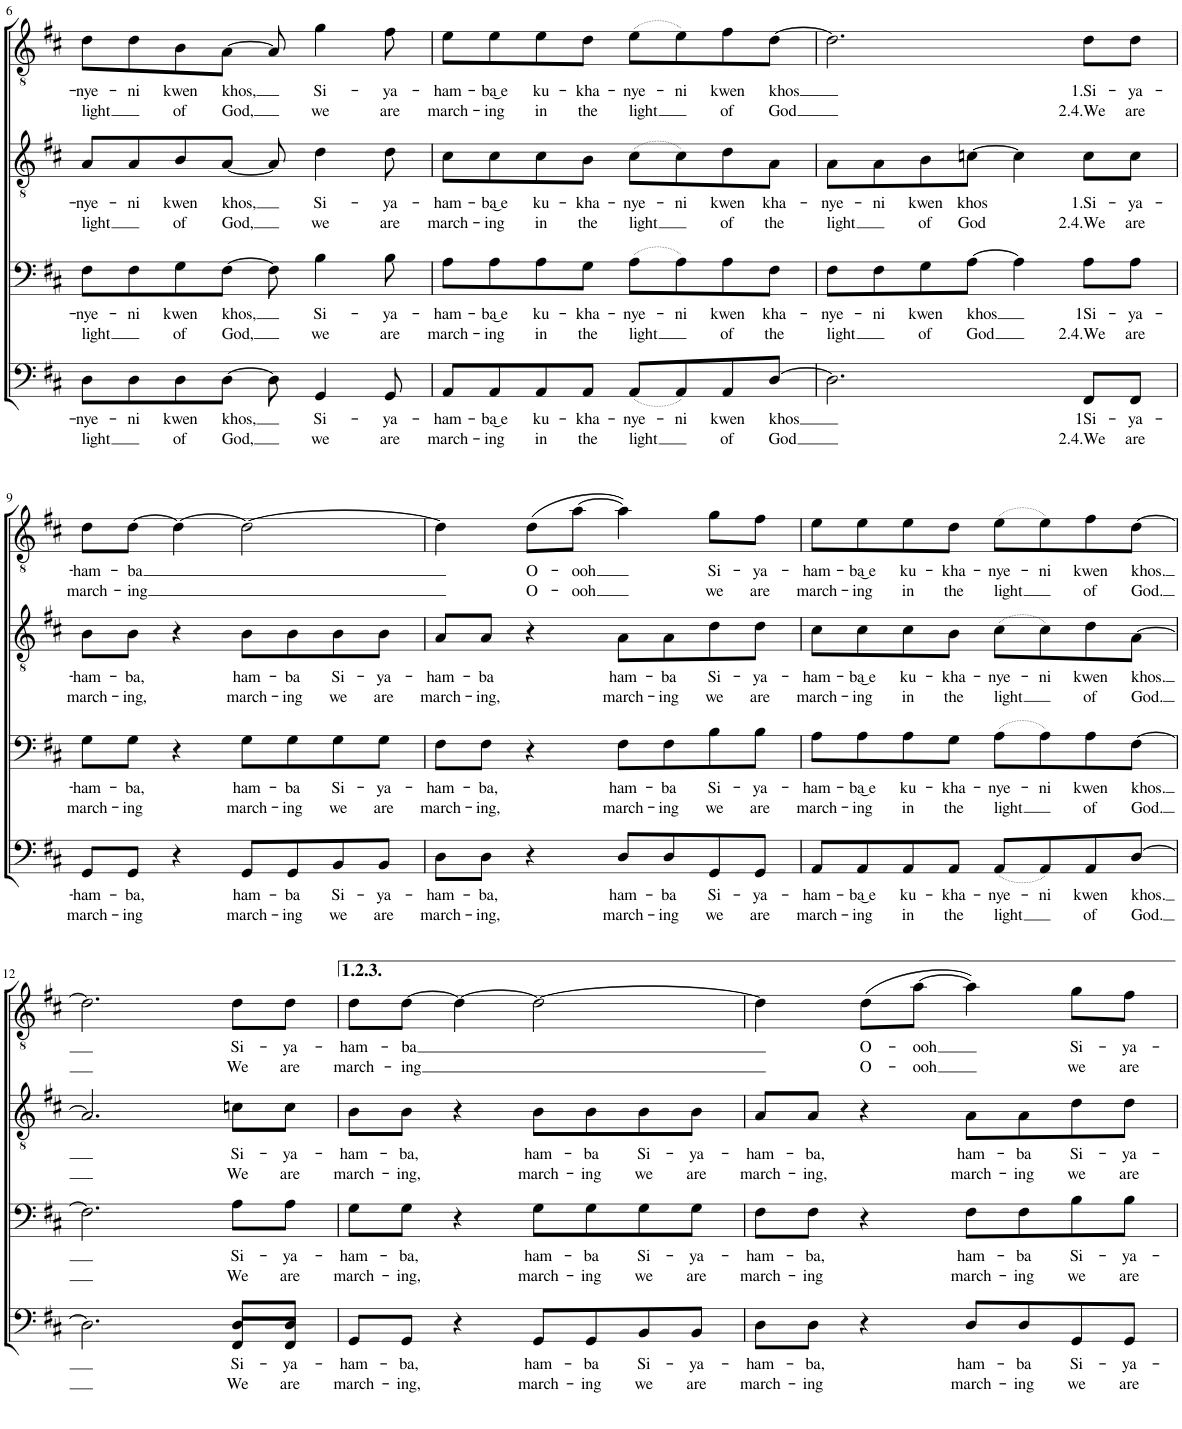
**kern	**text	**text	**kern	**text	**text	**kern	**text	**text	**kern	**text	**text
*part4	*part4	*part4	*part3	*part3	*part3	*part2	*part2	*part2	*part1	*part1	*part1
*staff4	*staff4	*staff4	*staff3	*staff3	*staff3	*staff2	*staff2	*staff2	*staff1	*staff1	*staff1
*I"B	*	*	*I"Br	*	*	*I"T2	*	*	*I"T1	*	*
!!LO:PB:g=z
*clefF4	*	*	*clefF4	*	*	*clefGv2	*	*	*clefGv2	*	*
*k[f#c#]	*	*	*k[f#c#]	*	*	*k[f#c#]	*	*	*k[f#c#]	*	*
*M4/4	*	*	*M4/4	*	*	*M4/4	*	*	*M4/4	*	*
*met(c)	*	*	*met(c)	*	*	*met(c)	*	*	*met(c)	*	*
=6	=6	=6	=6	=6	=6	=6	=6	=6	=6	=6	=6
!	!LO:LY:b	!LO:LY:b	!	!LO:LY:b	!LO:LY:b	!	!LO:LY:b	!LO:LY:b	!	!LO:LY:b	!LO:LY:b
8D\L	-nye-	light	8F#\L	-nye-	light	8A/L	-nye-	light	8d\L	-nye-	light
!	!LO:LY:b	!	!	!LO:LY:b	!	!	!LO:LY:b	!	!	!LO:LY:b	!
8D\	-ni	.	8F#\	-ni	.	8A/	-ni	.	8d\	-ni	.
!	!LO:LY:b	!LO:LY:b	!	!LO:LY:b	!LO:LY:b	!	!LO:LY:b	!LO:LY:b	!	!LO:LY:b	!LO:LY:b
8D\	kwen	of	8G\	kwen	of	8B/	kwen	of	8B\	kwen	of
!	!LO:LY:b	!LO:LY:b	!	!LO:LY:b	!LO:LY:b	!	!LO:LY:b	!LO:LY:b	!	!LO:LY:b	!LO:LY:b
[8D\J	khos,	God,	[8F#\J	khos,	God,	[8A/J	khos,	God,	[8A\J	khos,	God,
8D\]	.	.	8F#\]	.	.	8A/]	.	.	8A/]	.	.
!	!LO:LY:b	!LO:LY:b	!	!LO:LY:b	!LO:LY:b	!	!LO:LY:b	!LO:LY:b	!	!LO:LY:b	!LO:LY:b
4GG/	Si-	we	4B\	Si-	we	4d\	Si-	we	4g\	Si-	we
!	!LO:LY:b	!LO:LY:b	!	!LO:LY:b	!LO:LY:b	!	!LO:LY:b	!LO:LY:b	!	!LO:LY:b	!LO:LY:b
8GG/	-ya-	are	8B\	-ya-	are	8d\	-ya-	are	8f#\	-ya-	are
=7	=7	=7	=7	=7	=7	=7	=7	=7	=7	=7	=7
!	!LO:LY:b	!LO:LY:b	!	!LO:LY:b	!LO:LY:b	!	!LO:LY:b	!LO:LY:b	!	!LO:LY:b	!LO:LY:b
8AA/L	-ham-	march-	8A\L	-ham-	march-	8c#\L	-ham-	march-	8e\L	-ham-	march-
!	!LO:LY:b	!LO:LY:b	!	!LO:LY:b	!LO:LY:b	!	!LO:LY:b	!LO:LY:b	!	!LO:LY:b	!LO:LY:b
8AA/	-ba͜ e	-ing	8A\	-ba͜ e	-ing	8c#\	-ba͜ e	-ing	8e\	-ba͜ e	-ing
!	!LO:LY:b	!LO:LY:b	!	!LO:LY:b	!LO:LY:b	!	!LO:LY:b	!LO:LY:b	!	!LO:LY:b	!LO:LY:b
8AA/	ku-	in	8A\	ku-	in	8c#\	ku-	in	8e\	ku-	in
!	!LO:LY:b	!LO:LY:b	!	!LO:LY:b	!LO:LY:b	!	!LO:LY:b	!LO:LY:b	!	!LO:LY:b	!LO:LY:b
8AA/J	-kha-	the	8G\J	-kha-	the	8B\J	-kha-	the	8d\J	-kha-	the
!	!LO:LY:b	!LO:LY:b	!	!LO:LY:b	!LO:LY:b	!	!LO:LY:b	!LO:LY:b	!	!LO:LY:b	!LO:LY:b
(8AA/L	-nye-	light	(8A\L	-nye-	light	(8c#\L	-nye-	light	(8e\L	-nye-	light
!	!LO:LY:b	!	!	!LO:LY:b	!	!	!LO:LY:b	!	!	!LO:LY:b	!
8AA/)	-ni	.	8A\)	-ni	.	8c#\)	-ni	.	8e\)	-ni	.
!	!LO:LY:b	!LO:LY:b	!	!LO:LY:b	!LO:LY:b	!	!LO:LY:b	!LO:LY:b	!	!LO:LY:b	!LO:LY:b
8AA/	kwen	of	8A\	kwen	of	8d\	kwen	of	8f#\	kwen	of
!	!LO:LY:b	!LO:LY:b	!	!LO:LY:b	!LO:LY:b	!	!LO:LY:b	!LO:LY:b	!	!LO:LY:b	!LO:LY:b
[8D/J	khos	God	8F#\J	kha-	the	8A\J	kha-	the	[8d\J	khos	God
=8	=8	=8	=8	=8	=8	=8	=8	=8	=8	=8	=8
!	!	!	!	!LO:LY:b	!LO:LY:b	!	!LO:LY:b	!LO:LY:b	!	!	!
2.D\]	.	.	8F#\L	-nye-	light	8A\L	-nye-	light	2.d\]	.	.
!	!	!	!	!LO:LY:b	!	!	!LO:LY:b	!	!	!	!
.	.	.	8F#\	-ni	.	8A\	-ni	.	.	.	.
!	!	!	!	!LO:LY:b	!LO:LY:b	!	!LO:LY:b	!LO:LY:b	!	!	!
.	.	.	8G\	kwen	of	8B\	kwen	of	.	.	.
!	!	!	!	!LO:LY:b	!LO:LY:b	!	!LO:LY:b	!LO:LY:b	!	!	!
.	.	.	[8A\J	khos	God	[8cn\J	khos	God	.	.	.
.	.	.	4A\]	.	.	4c\]	.	.	.	.	.
!	!LO:LY:b	!LO:LY:b	!	!LO:LY:b	!LO:LY:b	!	!LO:LY:b	!LO:LY:b	!	!LO:LY:b	!LO:LY:b
8FF#/L	1Si-	2.4.We	8A\L	1Si-	2.4.We	8c\L	1.Si-	2.4.We	8d\L	1.Si-	2.4.We
!	!LO:LY:b	!LO:LY:b	!	!LO:LY:b	!LO:LY:b	!	!LO:LY:b	!LO:LY:b	!	!LO:LY:b	!LO:LY:b
8FF#/J	-ya-	are	8A\J	-ya-	are	8c\J	-ya-	are	8d\J	-ya-	are
!!LO:LB:g=z
=9	=9	=9	=9	=9	=9	=9	=9	=9	=9	=9	=9
!	!LO:LY:b	!LO:LY:b	!	!LO:LY:b	!LO:LY:b	!	!LO:LY:b	!LO:LY:b	!	!LO:LY:b	!LO:LY:b
8GG/L	-ham-	march-	8G\L	-ham-	march-	8B\L	-ham-	march-	8d\L	-ham-	march-
!	!LO:LY:b	!LO:LY:b	!	!LO:LY:b	!LO:LY:b	!	!LO:LY:b	!LO:LY:b	!	!LO:LY:b	!LO:LY:b
8GG/J	-ba,	-ing	8G\J	-ba,	-ing	8B\J	-ba,	-ing,	[8d\J	-ba	-ing
4r	.	.	4r	.	.	4r	.	.	4d\_	.	.
!	!LO:LY:b	!LO:LY:b	!	!LO:LY:b	!LO:LY:b	!	!LO:LY:b	!LO:LY:b	!	!	!
8GG/L	ham-	march-	8G\L	ham-	march-	8B\L	ham-	march-	2d\_	.	.
!	!LO:LY:b	!LO:LY:b	!	!LO:LY:b	!LO:LY:b	!	!LO:LY:b	!LO:LY:b	!	!	!
8GG/	-ba	-ing	8G\	-ba	-ing	8B\	-ba	-ing	.	.	.
!	!LO:LY:b	!LO:LY:b	!	!LO:LY:b	!LO:LY:b	!	!LO:LY:b	!LO:LY:b	!	!	!
8BB/	Si-	we	8G\	Si-	we	8B\	Si-	we	.	.	.
!	!LO:LY:b	!LO:LY:b	!	!LO:LY:b	!LO:LY:b	!	!LO:LY:b	!LO:LY:b	!	!	!
8BB/J	-ya-	are	8G\J	-ya-	are	8B\J	-ya-	are	.	.	.
=10	=10	=10	=10	=10	=10	=10	=10	=10	=10	=10	=10
!	!LO:LY:b	!LO:LY:b	!	!LO:LY:b	!LO:LY:b	!	!LO:LY:b	!LO:LY:b	!	!	!
8D\L	-ham-	march-	8F#\L	-ham-	march-	8A/L	-ham-	march-	4d\]	.	.
!	!LO:LY:b	!LO:LY:b	!	!LO:LY:b	!LO:LY:b	!	!LO:LY:b	!LO:LY:b	!	!	!
8D\J	-ba,	-ing,	8F#\J	-ba,	-ing,	8A/J	-ba	-ing,	.	.	.
!	!	!	!	!	!	!	!	!	!	!LO:LY:b	!LO:LY:b
4r	.	.	4r	.	.	4r	.	.	(8d\L	O-	O-
!	!	!	!	!	!	!	!	!	!	!LO:LY:b	!LO:LY:b
.	.	.	.	.	.	.	.	.	[8a\J	-ooh	-ooh
!	!LO:LY:b	!LO:LY:b	!	!LO:LY:b	!LO:LY:b	!	!LO:LY:b	!LO:LY:b	!	!	!
8D/L	ham-	march-	8F#\L	ham-	march-	8A\L	ham-	march-	4a\])	.	.
!	!LO:LY:b	!LO:LY:b	!	!LO:LY:b	!LO:LY:b	!	!LO:LY:b	!LO:LY:b	!	!	!
8D/	-ba	-ing	8F#\	-ba	-ing	8A\	-ba	-ing	.	.	.
!	!LO:LY:b	!LO:LY:b	!	!LO:LY:b	!LO:LY:b	!	!LO:LY:b	!LO:LY:b	!	!LO:LY:b	!LO:LY:b
8GG/	Si-	we	8B\	Si-	we	8d\	Si-	we	8g\L	Si-	we
!	!LO:LY:b	!LO:LY:b	!	!LO:LY:b	!LO:LY:b	!	!LO:LY:b	!LO:LY:b	!	!LO:LY:b	!LO:LY:b
8GG/J	-ya-	are	8B\J	-ya-	are	8d\J	-ya-	are	8f#\J	-ya-	are
=11	=11	=11	=11	=11	=11	=11	=11	=11	=11	=11	=11
!	!LO:LY:b	!LO:LY:b	!	!LO:LY:b	!LO:LY:b	!	!LO:LY:b	!LO:LY:b	!	!LO:LY:b	!LO:LY:b
8AA/L	-ham-	march-	8A\L	-ham-	march-	8c#\L	-ham-	march-	8e\L	-ham-	march-
!	!LO:LY:b	!LO:LY:b	!	!LO:LY:b	!LO:LY:b	!	!LO:LY:b	!LO:LY:b	!	!LO:LY:b	!LO:LY:b
8AA/	-ba͜ e	-ing	8A\	-ba͜ e	-ing	8c#\	-ba͜ e	-ing	8e\	-ba͜ e	-ing
!	!LO:LY:b	!LO:LY:b	!	!LO:LY:b	!LO:LY:b	!	!LO:LY:b	!LO:LY:b	!	!LO:LY:b	!LO:LY:b
8AA/	ku-	in	8A\	ku-	in	8c#\	ku-	in	8e\	ku-	in
!	!LO:LY:b	!LO:LY:b	!	!LO:LY:b	!LO:LY:b	!	!LO:LY:b	!LO:LY:b	!	!LO:LY:b	!LO:LY:b
8AA/J	-kha-	the	8G\J	-kha-	the	8B\J	-kha-	the	8d\J	-kha-	the
!	!LO:LY:b	!LO:LY:b	!	!LO:LY:b	!LO:LY:b	!	!LO:LY:b	!LO:LY:b	!	!LO:LY:b	!LO:LY:b
(8AA/L	-nye-	light	(8A\L	-nye-	light	(8c#\L	-nye-	light	(8e\L	-nye-	light
!	!LO:LY:b	!	!	!LO:LY:b	!	!	!LO:LY:b	!	!	!LO:LY:b	!
8AA/)	-ni	.	8A\)	-ni	.	8c#\)	-ni	.	8e\)	-ni	.
!	!LO:LY:b	!LO:LY:b	!	!LO:LY:b	!LO:LY:b	!	!LO:LY:b	!LO:LY:b	!	!LO:LY:b	!LO:LY:b
8AA/	kwen	of	8A\	kwen	of	8d\	kwen	of	8f#\	kwen	of
!	!LO:LY:b	!LO:LY:b	!	!LO:LY:b	!LO:LY:b	!	!LO:LY:b	!LO:LY:b	!	!LO:LY:b	!LO:LY:b
[8D/J	khos.	God.	[8F#\J	khos.	God.	[8A\J	khos.	God.	[8d\J	khos.	God.
!!LO:LB:g=z
=12	=12	=12	=12	=12	=12	=12	=12	=12	=12	=12	=12
*^	*	*	*	*	*	*	*	*	*	*	*
2.D\]	2.ryy	.	.	2.F#\]	.	.	2.A/]	.	.	2.d\]	.	.
!	!	!LO:LY:b	!LO:LY:b	!	!LO:LY:b	!LO:LY:b	!	!LO:LY:b	!LO:LY:b	!	!LO:LY:b	!LO:LY:b
8D/L	8FF#/L	Si-	We	8A\L	Si-	We	8cn\L	Si-	We	8d\L	Si-	We
!	!	!LO:LY:b	!LO:LY:b	!	!LO:LY:b	!LO:LY:b	!	!LO:LY:b	!LO:LY:b	!	!LO:LY:b	!LO:LY:b
8D/J	8FF#/J	-ya-	are	8A\J	-ya-	are	8c\J	-ya-	are	8d\J	-ya-	are
=13	=13	=13	=13	=13	=13	=13	=13	=13	=13	=13	=13	=13
!	!	!LO:LY:b	!LO:LY:b	!	!LO:LY:b	!LO:LY:b	!	!LO:LY:b	!LO:LY:b	!	!LO:LY:b	!LO:LY:b
*v	*v	*	*	*	*	*	*	*	*	*	*	*
8GG/L	-ham-	march-	8G\L	-ham-	march-	8B\L	-ham-	march-	8d\L	-ham-	march-
!	!LO:LY:b	!LO:LY:b	!	!LO:LY:b	!LO:LY:b	!	!LO:LY:b	!LO:LY:b	!	!LO:LY:b	!LO:LY:b
8GG/J	-ba,	-ing,	8G\J	-ba,	-ing,	8B\J	-ba,	-ing,	[8d\J	-ba	-ing
4r	.	.	4r	.	.	4r	.	.	4d\_	.	.
!	!LO:LY:b	!LO:LY:b	!	!LO:LY:b	!LO:LY:b	!	!LO:LY:b	!LO:LY:b	!	!	!
8GG/L	ham-	march-	8G\L	ham-	march-	8B\L	ham-	march-	2d\_	.	.
!	!LO:LY:b	!LO:LY:b	!	!LO:LY:b	!LO:LY:b	!	!LO:LY:b	!LO:LY:b	!	!	!
8GG/	-ba	-ing	8G\	-ba	-ing	8B\	-ba	-ing	.	.	.
!	!LO:LY:b	!LO:LY:b	!	!LO:LY:b	!LO:LY:b	!	!LO:LY:b	!LO:LY:b	!	!	!
8BB/	Si-	we	8G\	Si-	we	8B\	Si-	we	.	.	.
!	!LO:LY:b	!LO:LY:b	!	!LO:LY:b	!LO:LY:b	!	!LO:LY:b	!LO:LY:b	!	!	!
8BB/J	-ya-	are	8G\J	-ya-	are	8B\J	-ya-	are	.	.	.
=14	=14	=14	=14	=14	=14	=14	=14	=14	=14	=14	=14
!	!LO:LY:b	!LO:LY:b	!	!LO:LY:b	!LO:LY:b	!	!LO:LY:b	!LO:LY:b	!	!	!
8D\L	-ham-	march-	8F#\L	-ham-	march-	8A/L	-ham-	march-	4d\]	.	.
!	!LO:LY:b	!LO:LY:b	!	!LO:LY:b	!LO:LY:b	!	!LO:LY:b	!LO:LY:b	!	!	!
8D\J	-ba,	-ing	8F#\J	-ba,	-ing	8A/J	-ba,	-ing,	.	.	.
!	!	!	!	!	!	!	!	!	!	!LO:LY:b	!LO:LY:b
4r	.	.	4r	.	.	4r	.	.	(8d\L	O-	O-
!	!	!	!	!	!	!	!	!	!	!LO:LY:b	!LO:LY:b
.	.	.	.	.	.	.	.	.	[8a\J	-ooh	-ooh
!	!LO:LY:b	!LO:LY:b	!	!LO:LY:b	!LO:LY:b	!	!LO:LY:b	!LO:LY:b	!	!	!
8D/L	ham-	march-	8F#\L	ham-	march-	8A\L	ham-	march-	4a\])	.	.
!	!LO:LY:b	!LO:LY:b	!	!LO:LY:b	!LO:LY:b	!	!LO:LY:b	!LO:LY:b	!	!	!
8D/	-ba	-ing	8F#\	-ba	-ing	8A\	-ba	-ing	.	.	.
!	!LO:LY:b	!LO:LY:b	!	!LO:LY:b	!LO:LY:b	!	!LO:LY:b	!LO:LY:b	!	!LO:LY:b	!LO:LY:b
8GG/	Si-	we	8B\	Si-	we	8d\	Si-	we	8g\L	Si-	we
!	!LO:LY:b	!LO:LY:b	!	!LO:LY:b	!LO:LY:b	!	!LO:LY:b	!LO:LY:b	!	!LO:LY:b	!LO:LY:b
8GG/J	-ya-	are	8B\J	-ya-	are	8d\J	-ya-	are	8f#\J	-ya-	are
=	=	=	=	=	=	=	=	=	=	=	=
*-	*-	*-	*-	*-	*-	*-	*-	*-	*-	*-	*-
